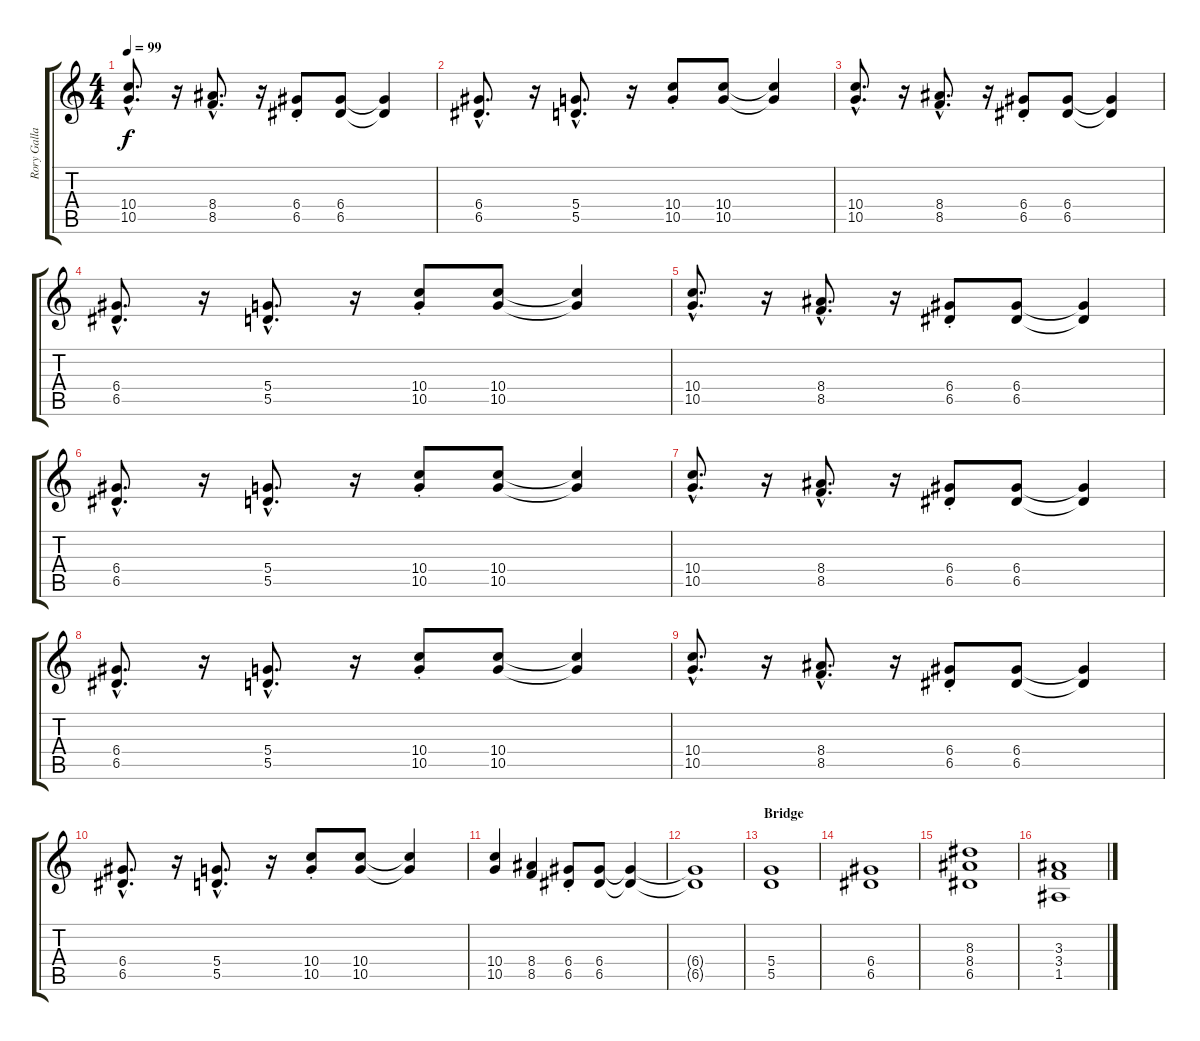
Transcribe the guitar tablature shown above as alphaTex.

\track ("Rory Gallagher Rythm" "Rory Galla") {instrument distortionguitar}
\staff {score tabs}
\tuning (E4 B3 G3 D3 A2 E2) {hide}
\ts (4 4)
\tempo 99
\clef g2
\ks c
(10.4{hac} 10.5{hac}).8{d dy f} r.16 (8.4{hac} 8.5{hac}).8{d} r.16 (6.4{st} 6.5{st}).8 (6.4 6.5).8 (6.4{t} 6.5{t}).4 |
(6.4{hac} 6.5{hac}).8{d} r.16 (5.4{hac} 5.5{hac}).8{d} r.16 (10.4{st} 10.5{st}).8 (10.4 10.5).8 (10.4{t} 10.5{t}).4 |
(10.4{hac} 10.5{hac}).8{d} r.16 (8.4{hac} 8.5{hac}).8{d} r.16 (6.4{st} 6.5{st}).8 (6.4 6.5).8 (6.4{t} 6.5{t}).4 |
(6.4{hac} 6.5{hac}).8{d} r.16 (5.4{hac} 5.5{hac}).8{d} r.16 (10.4{st} 10.5{st}).8 (10.4 10.5).8 (10.4{t} 10.5{t}).4 |
(10.4{hac} 10.5{hac}).8{d} r.16 (8.4{hac} 8.5{hac}).8{d} r.16 (6.4{st} 6.5{st}).8 (6.4 6.5).8 (6.4{t} 6.5{t}).4 |
(6.4{hac} 6.5{hac}).8{d} r.16 (5.4{hac} 5.5{hac}).8{d} r.16 (10.4{st} 10.5{st}).8 (10.4 10.5).8 (10.4{t} 10.5{t}).4 |
(10.4{hac} 10.5{hac}).8{d} r.16 (8.4{hac} 8.5{hac}).8{d} r.16 (6.4{st} 6.5{st}).8 (6.4 6.5).8 (6.4{t} 6.5{t}).4 |
(6.4{hac} 6.5{hac}).8{d} r.16 (5.4{hac} 5.5{hac}).8{d} r.16 (10.4{st} 10.5{st}).8 (10.4 10.5).8 (10.4{t} 10.5{t}).4 |
(10.4{hac} 10.5{hac}).8{d} r.16 (8.4{hac} 8.5{hac}).8{d} r.16 (6.4{st} 6.5{st}).8 (6.4 6.5).8 (6.4{t} 6.5{t}).4 |
(6.4{hac} 6.5{hac}).8{d} r.16 (5.4{hac} 5.5{hac}).8{d} r.16 (10.4{st} 10.5{st}).8 (10.4 10.5).8 (10.4{t} 10.5{t}).4 |
(10.4 10.5).4 (8.4 8.5).4 (6.4{st} 6.5{st}).8 (6.4 6.5).8{volume 4} (6.4{t} 6.5{t}).4 |
(6.4{t} 6.5{t}).1 |
\section ("" "Bridge")
(5.4 5.5).1{volume 11} |
(6.4 6.5).1 |
(8.3 8.4 6.5).1 |
(3.3 3.4 1.5).1
